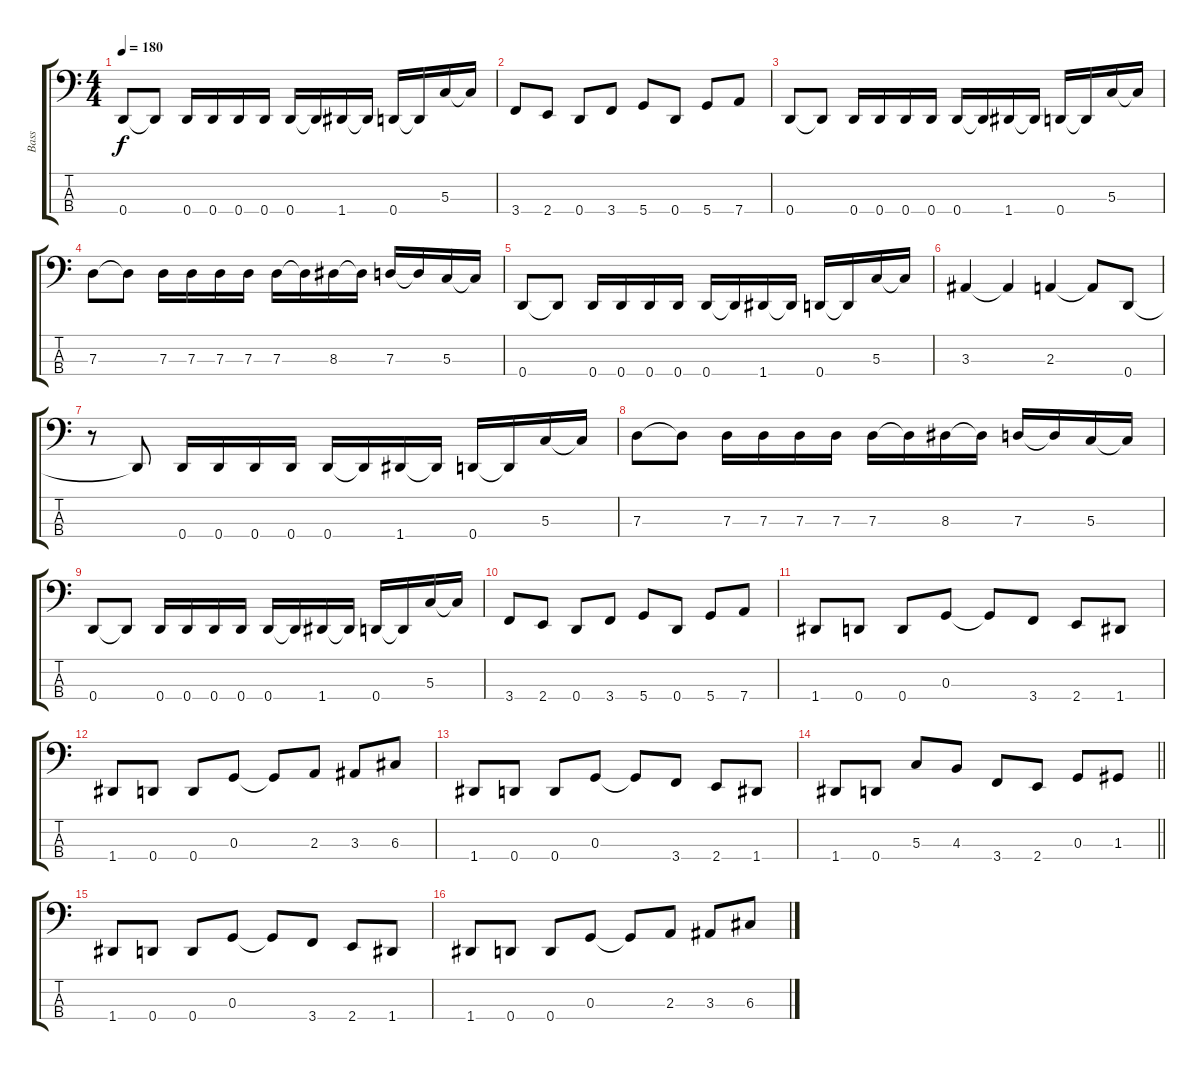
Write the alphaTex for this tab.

\track ("Bass" "Bass") {instrument electricbasspick}
\staff {score tabs}
\tuning (F2 C2 G1 D1) {hide}
\ts (4 4)
\tempo 180
\clef f4
\ks c
0.4.8{dy f} 0.4{t}.8 0.4.16 0.4.16 0.4.16 0.4.16 0.4.16 0.4{t}.16 1.4.16 1.4{t}.16 0.4.16 0.4{t}.16 5.3.16 5.3{t}.16 |
3.4.8 2.4.8 0.4.8 3.4.8 5.4.8 0.4.8 5.4.8 7.4.8 |
0.4.8 0.4{t}.8 0.4.16 0.4.16 0.4.16 0.4.16 0.4.16 0.4{t}.16 1.4.16 1.4{t}.16 0.4.16 0.4{t}.16 5.3.16 5.3{t}.16 |
7.3.8 7.3{t}.8 7.3.16 7.3.16 7.3.16 7.3.16 7.3.16 7.3{t}.16 8.3.16 8.3{t}.16 7.3.16 7.3{t}.16 5.3.16 5.3{t}.16 |
0.4.8 0.4{t}.8 0.4.16 0.4.16 0.4.16 0.4.16 0.4.16 0.4{t}.16 1.4.16 1.4{t}.16 0.4.16 0.4{t}.16 5.3.16 5.3{t}.16 |
3.3.4 3.3{t}.4 2.3.4 2.3{t}.8 0.4.8 |
r.8 0.4{t}.8 0.4.16 0.4.16 0.4.16 0.4.16 0.4.16 0.4{t}.16 1.4.16 1.4{t}.16 0.4.16 0.4{t}.16 5.3.16 5.3{t}.16 |
7.3.8 7.3{t}.8 7.3.16 7.3.16 7.3.16 7.3.16 7.3.16 7.3{t}.16 8.3.16 8.3{t}.16 7.3.16 7.3{t}.16 5.3.16 5.3{t}.16 |
0.4.8 0.4{t}.8 0.4.16 0.4.16 0.4.16 0.4.16 0.4.16 0.4{t}.16 1.4.16 1.4{t}.16 0.4.16 0.4{t}.16 5.3.16 5.3{t}.16 |
3.4.8 2.4.8 0.4.8 3.4.8 5.4.8 0.4.8 5.4.8 7.4.8 |
1.4.8 0.4.8 0.4.8 0.3.8 0.3{t}.8 3.4.8 2.4.8 1.4.8 |
1.4.8 0.4.8 0.4.8 0.3.8 0.3{t}.8 2.3.8 3.3.8 6.3.8 |
1.4.8 0.4.8 0.4.8 0.3.8 0.3{t}.8 3.4.8 2.4.8 1.4.8 |
\barLineRight lightlight
1.4.8 0.4.8 5.3.8 4.3.8 3.4.8 2.4.8 0.3.8 1.3.8 |
1.4.8 0.4.8 0.4.8 0.3.8 0.3{t}.8 3.4.8 2.4.8 1.4.8 |
1.4.8 0.4.8 0.4.8 0.3.8 0.3{t}.8 2.3.8 3.3.8 6.3.8
